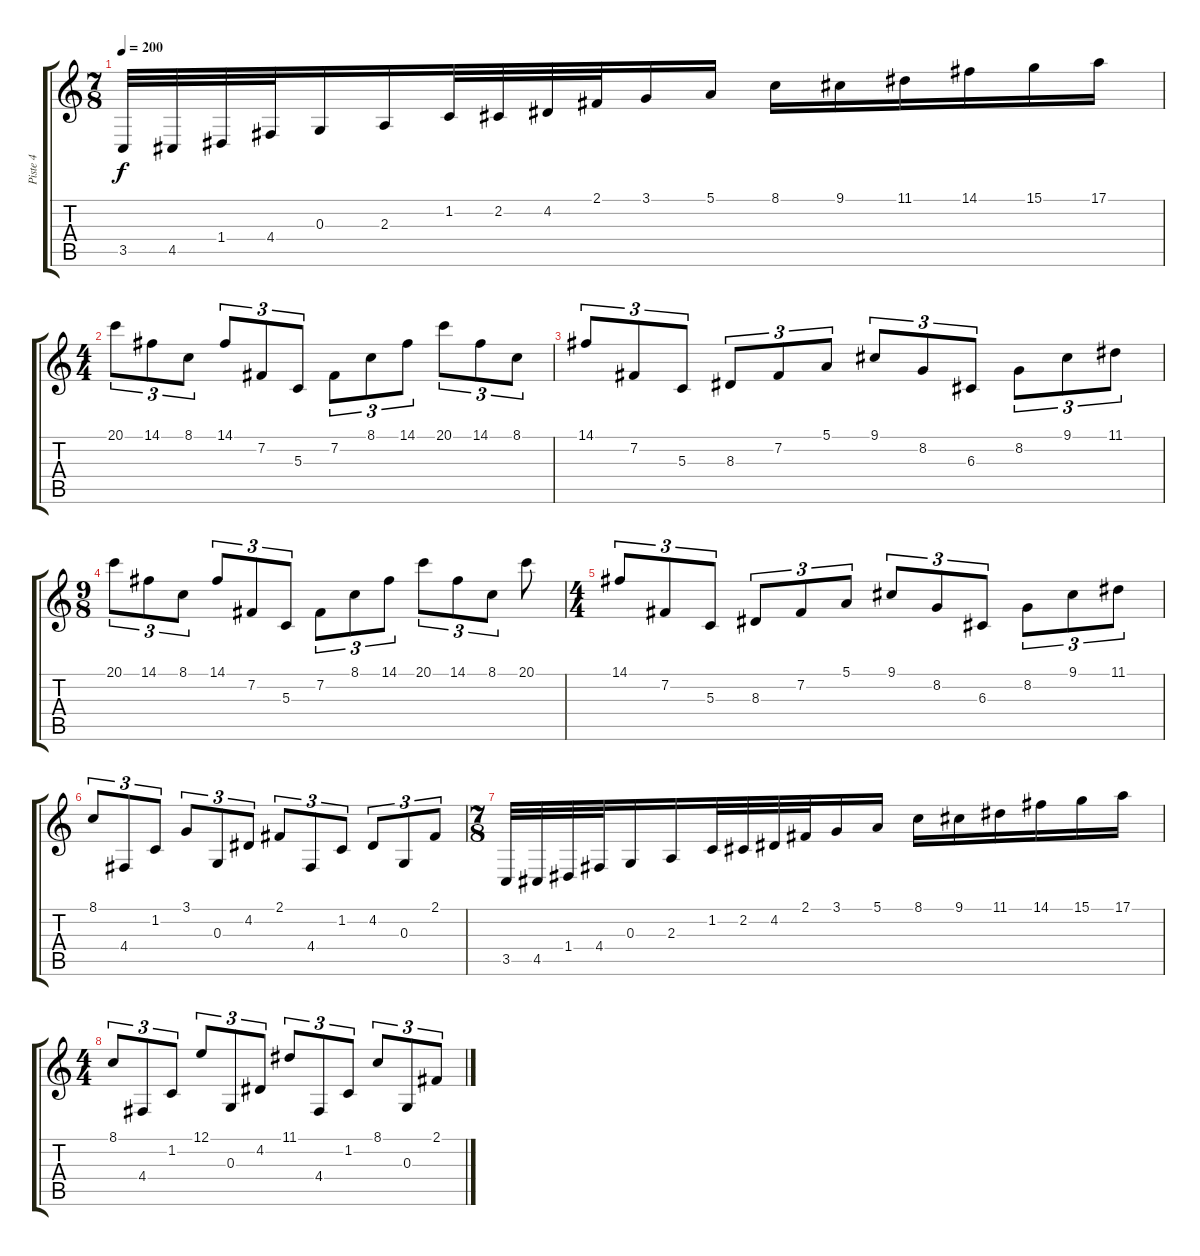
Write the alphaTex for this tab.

\track ("Piste 4" "Piste 4") {instrument lead1square}
\staff {score tabs}
\tuning (E4 B3 G3 D3 A2 E2) {hide}
\ts (7 8)
\tempo 200
\clef g2
\ks c
3.5.32{dy f} 4.5.32 1.4.32 4.4.32 0.3.16 2.3.16 1.2.32 2.2.32 4.2.32 2.1.32 3.1.16 5.1.16 8.1.16 9.1.16 11.1.16 14.1.16 15.1.16 17.1.16 |
\ts (4 4)
20.1.8{tu (3 2)} 14.1.8{tu (3 2)} 8.1.8{tu (3 2)} 14.1.8{tu (3 2)} 7.2.8{tu (3 2)} 5.3.8{tu (3 2)} 7.2.8{tu (3 2)} 8.1.8{tu (3 2)} 14.1.8{tu (3 2)} 20.1.8{tu (3 2)} 14.1.8{tu (3 2)} 8.1.8{tu (3 2)} |
14.1.8{tu (3 2)} 7.2.8{tu (3 2)} 5.3.8{tu (3 2)} 8.3.8{tu (3 2)} 7.2.8{tu (3 2)} 5.1.8{tu (3 2)} 9.1.8{tu (3 2)} 8.2.8{tu (3 2)} 6.3.8{tu (3 2)} 8.2.8{tu (3 2)} 9.1.8{tu (3 2)} 11.1.8{tu (3 2)} |
\ts (9 8)
20.1.8{tu (3 2)} 14.1.8{tu (3 2)} 8.1.8{tu (3 2)} 14.1.8{tu (3 2)} 7.2.8{tu (3 2)} 5.3.8{tu (3 2)} 7.2.8{tu (3 2)} 8.1.8{tu (3 2)} 14.1.8{tu (3 2)} 20.1.8{tu (3 2)} 14.1.8{tu (3 2)} 8.1.8{tu (3 2)} 20.1.8 |
\ts (4 4)
14.1.8{tu (3 2)} 7.2.8{tu (3 2)} 5.3.8{tu (3 2)} 8.3.8{tu (3 2)} 7.2.8{tu (3 2)} 5.1.8{tu (3 2)} 9.1.8{tu (3 2)} 8.2.8{tu (3 2)} 6.3.8{tu (3 2)} 8.2.8{tu (3 2)} 9.1.8{tu (3 2)} 11.1.8{tu (3 2)} |
8.1.8{tu (3 2)} 4.4.8{tu (3 2)} 1.2.8{tu (3 2)} 3.1.8{tu (3 2)} 0.3.8{tu (3 2)} 4.2.8{tu (3 2)} 2.1.8{tu (3 2)} 4.4.8{tu (3 2)} 1.2.8{tu (3 2)} 4.2.8{tu (3 2)} 0.3.8{tu (3 2)} 2.1.8{tu (3 2)} |
\ts (7 8)
3.5.32 4.5.32 1.4.32 4.4.32 0.3.16 2.3.16 1.2.32 2.2.32 4.2.32 2.1.32 3.1.16 5.1.16 8.1.16 9.1.16 11.1.16 14.1.16 15.1.16 17.1.16 |
\ts (4 4)
8.1.8{tu (3 2)} 4.4.8{tu (3 2)} 1.2.8{tu (3 2)} 12.1.8{tu (3 2)} 0.3.8{tu (3 2)} 4.2.8{tu (3 2)} 11.1.8{tu (3 2)} 4.4.8{tu (3 2)} 1.2.8{tu (3 2)} 8.1.8{tu (3 2)} 0.3.8{tu (3 2)} 2.1.8{tu (3 2)}
